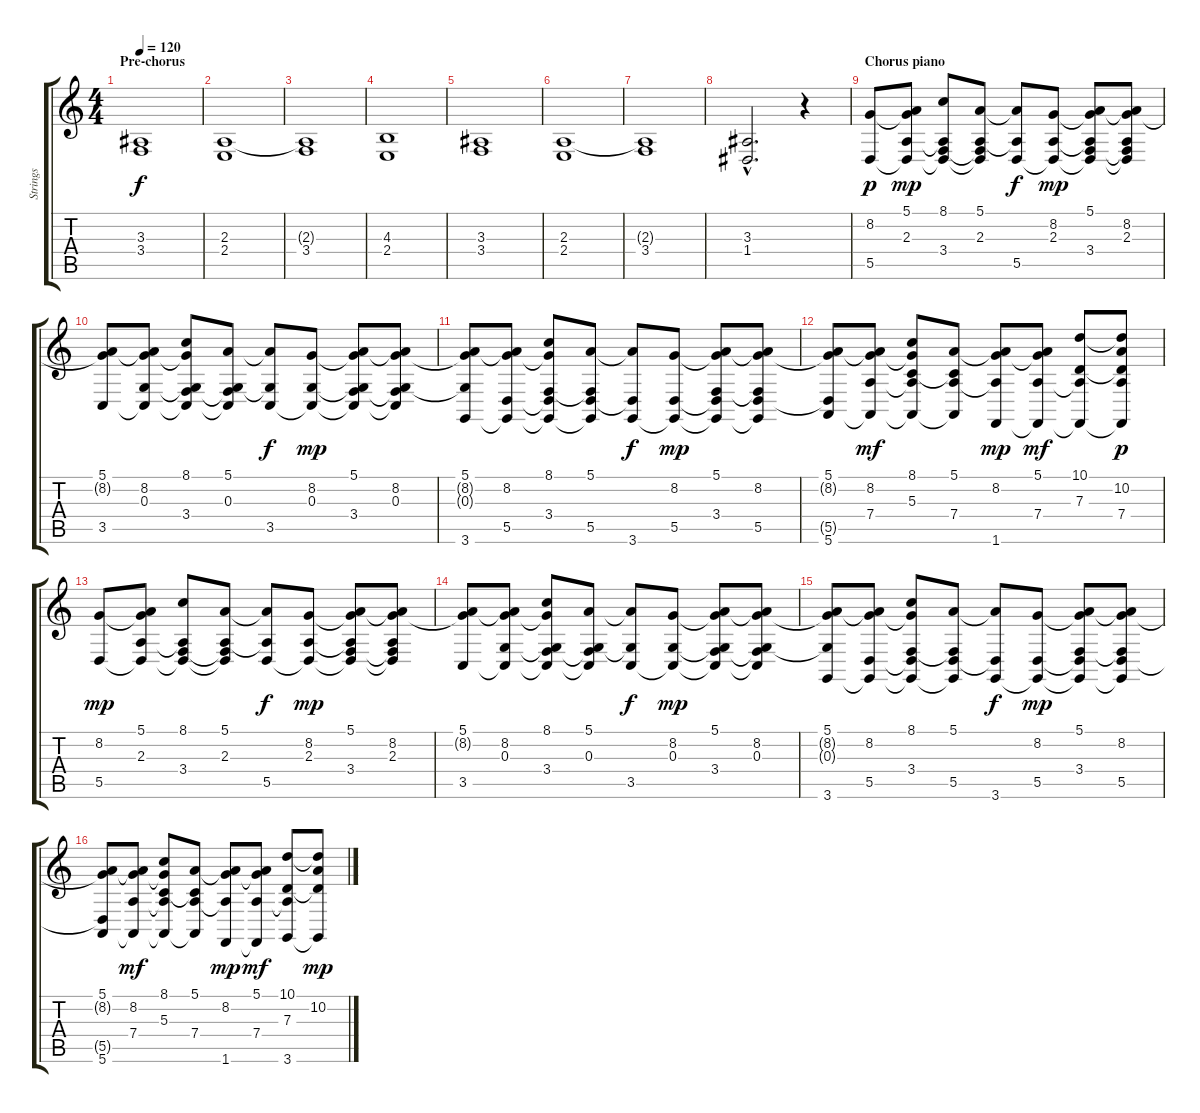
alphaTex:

\track ("Strings" "Strings") {instrument stringensemble2}
\staff {score tabs}
\tuning (E4 B3 G3 D3 A2 E2) {hide}
\ts (4 4)
\section ("" "Pre-chorus")
\tempo 120
\clef g2
\ks c
(3.3 3.4).1{dy f} |
(2.3 2.4).1 |
(2.3{t} 3.4).1 |
(4.3 2.4).1 |
(3.3 3.4).1 |
(2.3 2.4).1 |
(2.3{t} 3.4).1 |
(3.3{hac} 1.4{hac}).2{d} r.4 |
\section ("" "Chorus piano")
(8.2 5.5).8{dy p volume 12 instrument acousticgrandpiano} (5.1 8.2{t} 2.3 5.5{t}).8{dy mp} (8.1 2.3{t} 3.4 5.5{t}).8 (5.1 2.3 3.4{t} 5.5{t}).8 (5.1{t} 2.3{t} 5.5).8{dy f} (8.2 2.3 5.5{t}).8{dy mp} (5.1 8.2{t} 2.3{t} 3.4 5.5{t}).8 (5.1{t} 8.2 2.3 3.4{t} 5.5{t}).8 |
(5.1 8.2{t} 3.5).8 (5.1{t} 8.2 0.3 3.5{t}).8 (8.1 8.2{t} 0.3{t} 3.4 3.5{t}).8 (5.1 0.3 3.4{t} 3.5{t}).8 (5.1{t} 0.3{t} 3.5).8{dy f} (8.2 0.3 3.5{t}).8{dy mp} (5.1 8.2{t} 0.3{t} 3.4 3.5{t}).8 (5.1{t} 8.2 0.3 3.4{t} 3.5{t}).8 |
(5.1 8.2{t} 0.3{t} 3.6).8 (5.1{t} 8.2 5.5 3.6{t}).8 (8.1 8.2{t} 3.4 5.5{t} 3.6{t}).8 (5.1 3.4{t} 5.5 3.6{t}).8 (5.1{t} 5.5{t} 3.6).8{dy f} (8.2 5.5 3.6{t}).8{dy mp} (5.1 8.2{t} 3.4 5.5{t} 3.6{t}).8 (5.1{t} 8.2 3.4{t} 5.5 3.6{t}).8 |
(5.1 8.2{t} 5.5{t} 5.6).8 (5.1{t} 8.2 7.4 5.6{t}).8{dy mf} (8.1 8.2{t} 5.3 7.4{t} 5.6{t}).8 (5.1 5.3{t} 7.4 5.6{t}).8 (5.1{t} 8.2 7.4{t} 1.6).8{dy mp} (5.1 8.2{t} 7.4 1.6{t}).8{dy mf} (10.1 7.3 7.4{t} 1.6{t}).8 (10.1{t} 10.2 7.3{t} 7.4 1.6{t}).8{dy p} |
(8.2 5.5).8{dy mp} (5.1 8.2{t} 2.3 5.5{t}).8 (8.1 2.3{t} 3.4 5.5{t}).8 (5.1 2.3 3.4{t} 5.5{t}).8 (5.1{t} 2.3{t} 5.5).8{dy f} (8.2 2.3 5.5{t}).8{dy mp} (5.1 8.2{t} 2.3{t} 3.4 5.5{t}).8 (5.1{t} 8.2 2.3 3.4{t} 5.5{t}).8 |
(5.1 8.2{t} 3.5).8 (5.1{t} 8.2 0.3 3.5{t}).8 (8.1 8.2{t} 0.3{t} 3.4 3.5{t}).8 (5.1 0.3 3.4{t} 3.5{t}).8 (5.1{t} 0.3{t} 3.5).8{dy f} (8.2 0.3 3.5{t}).8{dy mp} (5.1 8.2{t} 0.3{t} 3.4 3.5{t}).8 (5.1{t} 8.2 0.3 3.4{t} 3.5{t}).8 |
(5.1 8.2{t} 0.3{t} 3.6).8 (5.1{t} 8.2 5.5 3.6{t}).8 (8.1 8.2{t} 3.4 5.5{t} 3.6{t}).8 (5.1 3.4{t} 5.5 3.6{t}).8 (5.1{t} 5.5{t} 3.6).8{dy f} (8.2 5.5 3.6{t}).8{dy mp} (5.1 8.2{t} 3.4 5.5{t} 3.6{t}).8 (5.1{t} 8.2 3.4{t} 5.5 3.6{t}).8 |
(5.1 8.2{t} 5.5{t} 5.6).8 (5.1{t} 8.2 7.4 5.6{t}).8{dy mf} (8.1 8.2{t} 5.3 7.4{t} 5.6{t}).8 (5.1 5.3{t} 7.4 5.6{t}).8 (5.1{t} 8.2 7.4{t} 1.6).8{dy mp} (5.1 8.2{t} 7.4 1.6{t}).8{dy mf} (10.1 7.3 7.4{t} 3.6).8 (10.1{t} 10.2 7.3{t} 3.6{t}).8{dy mp}
